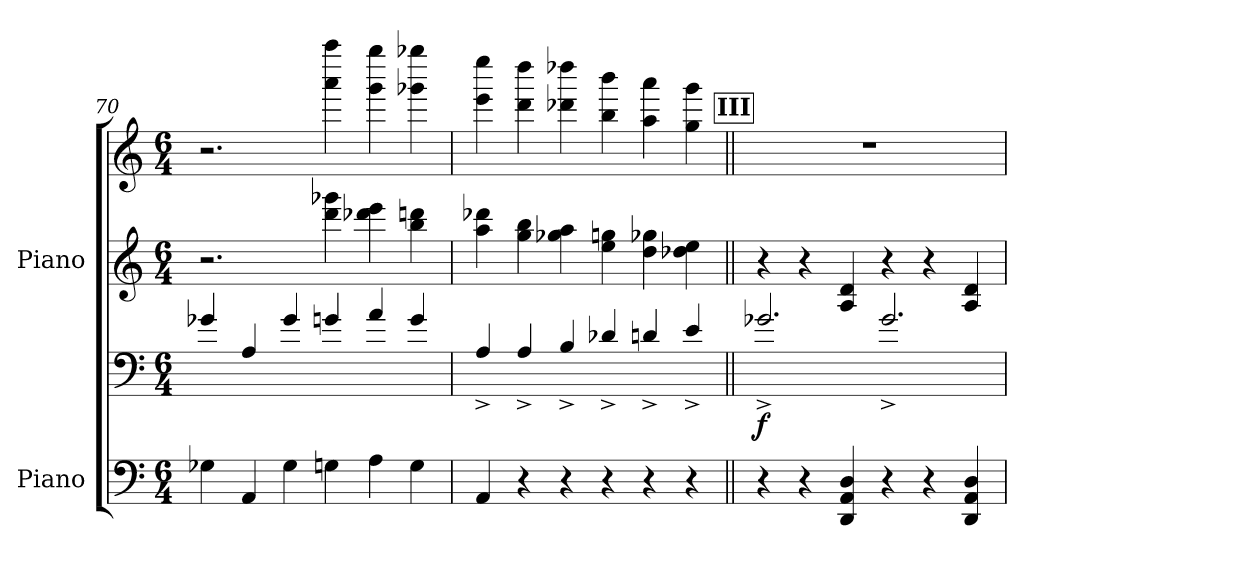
**kern	**kern	**dynam	**kern	**kern
*part2	*part2	*part2	*part1	*part1
*staff4	*staff3	*staff3/4	*staff2	*staff1
*I"Piano	*	*	*I"Piano	*
*I'Pno.	*	*	*I'Pno.	*
*clefF4	*clefF4	*	*clefG2	*clefG2
*k[]	*k[]	*	*k[]	*k[]
*M6/4	*M6/4	*	*M6/4	*M6/4
=70	=70	=70	=70	=70
4G-X\	4g-X/	.	2.r	2.r
4AA/	4A/	.	.	.
4G-\	4g-/	.	.	.
4Gn\	4gn/	.	4ddd\ 4ggg-X\	4aaa\ 4aaaa\
4A\	4a/	.	4ddd-X\ 4eee\	4ggg\ 4gggg\
4G\	4g/	.	4bb\ 4dddn\	4ggg-X\ 4gggg-X\
=71	=71	=71	=71	=71
4AA/	4A^/	.	4aa\ 4ddd-X\	4eee\ 4eeee\
4r	4A^/	.	4gg\ 4bb\	4ddd\ 4dddd\
4r	4B^/	.	4gg-X\ 4aa\	4ddd-X\ 4dddd-X\
4r	4d-X^/	.	4ee\ 4ggn\	4bb\ 4bbb\
4r	4dn^/	.	4dd\ 4gg-X\	4aa\ 4aaa\
4r	4e^/	.	4dd-X\ 4ee\	4gg\ 4ggg\
!!LO:REH:place=s1:a:B:fs=14:t=III
=72||	=72||	=72||	=72||	=72||
!	!	!LO:DY:b	!	!
4r	2.g-X^/	f	4r	1.r
4r	.	.	4r	.
4DD/ 4AA/ 4D/	.	.	4A/ 4d/	.
4r	2.g-^/	.	4r	.
4r	.	.	4r	.
4DD/ 4AA/ 4D/	.	.	4A/ 4d/	.
=	=	=	=	=
*-	*-	*-	*-	*-
